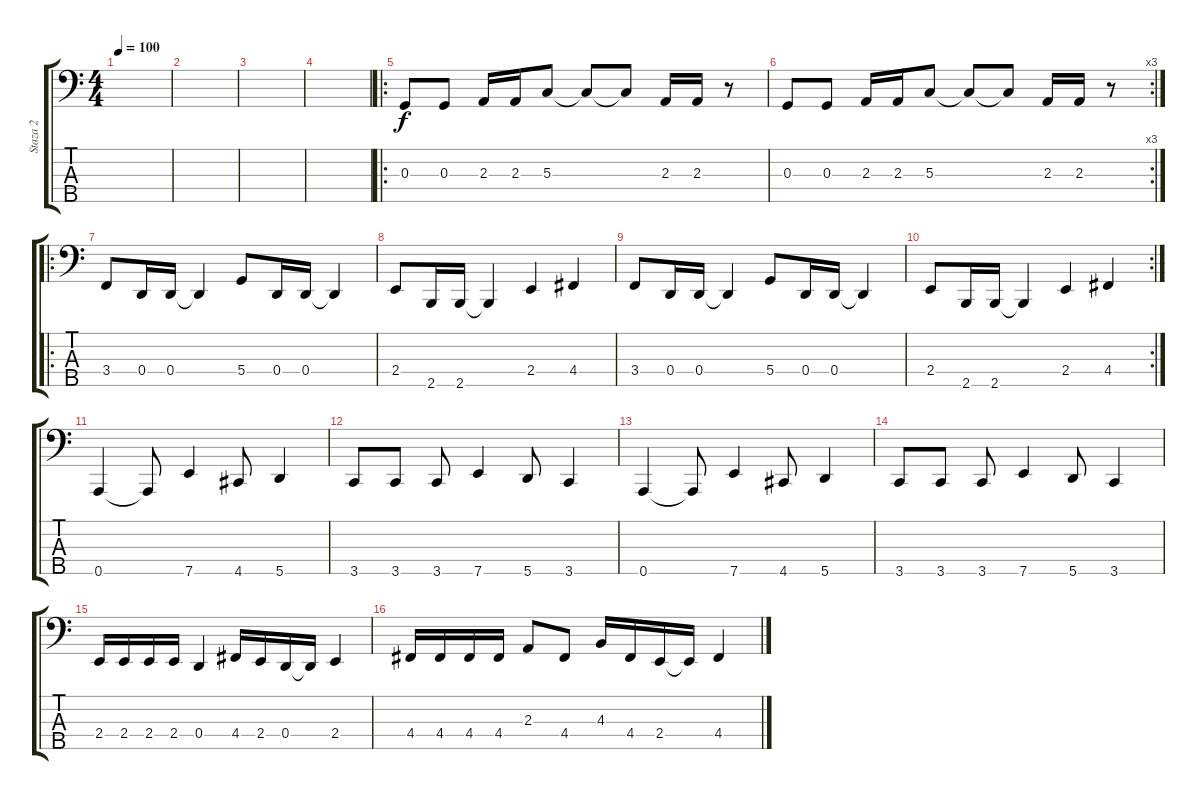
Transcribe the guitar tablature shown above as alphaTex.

\track ("Staza 2" "Staza 2") {instrument slapbass1}
\staff {score tabs}
\tuning (F2 C2 G1 D1 A0) {hide}
\ts (4 4)
\tempo 100
\clef f4
\ks c
|
|
|
|
\ro
0.3.8 0.3.8 2.3.16 2.3.16 5.3.8 5.3{t}.8 5.3{t}.8 2.3.16 2.3.16 r.8 |
\rc 3
0.3.8 0.3.8 2.3.16 2.3.16 5.3.8 5.3{t}.8 5.3{t}.8 2.3.16 2.3.16 r.8 |
\ro
3.4.8 0.4.16 0.4.16 0.4{t}.4 5.4.8 0.4.16 0.4.16 0.4{t}.4 |
2.4.8 2.5.16 2.5.16 2.5{t}.4 2.4.4 4.4.4 |
3.4.8 0.4.16 0.4.16 0.4{t}.4 5.4.8 0.4.16 0.4.16 0.4{t}.4 |
\rc 2
2.4.8 2.5.16 2.5.16 2.5{t}.4 2.4.4 4.4.4 |
0.5.4 0.5{t}.8 7.5.4 4.5.8 5.5.4 |
3.5.8 3.5.8 3.5.8 7.5.4 5.5.8 3.5.4 |
0.5.4 0.5{t}.8 7.5.4 4.5.8 5.5.4 |
3.5.8 3.5.8 3.5.8 7.5.4 5.5.8 3.5.4 |
2.4.16 2.4.16 2.4.16 2.4.16 0.4.4 4.4.16 2.4.16 0.4.16 0.4{t}.16 2.4.4 |
4.4.16 4.4.16 4.4.16 4.4.16 2.3.8 4.4.8 4.3.16 4.4.16 2.4.16 2.4{t}.16 4.4.4
